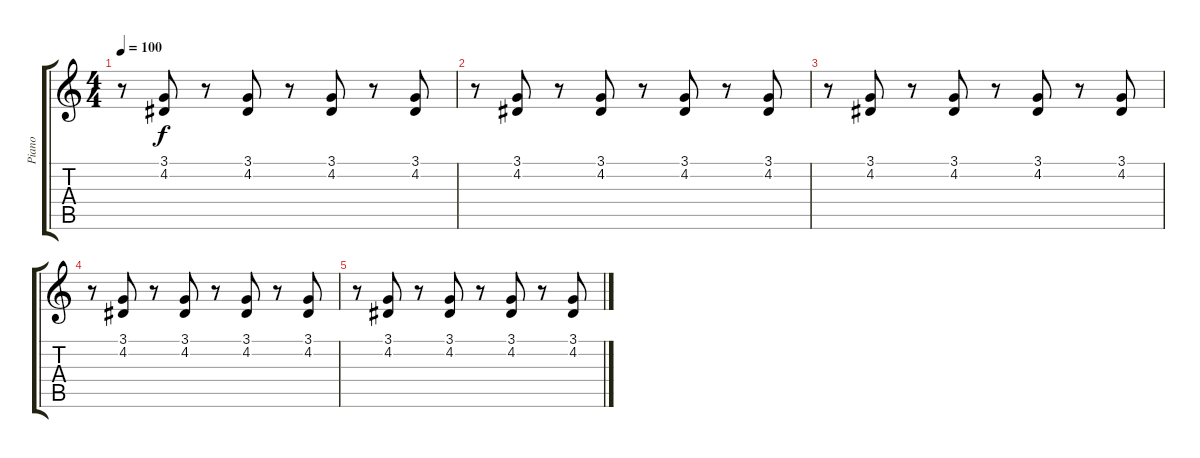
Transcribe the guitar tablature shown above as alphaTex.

\track ("Piano" "Piano") {instrument acousticgrandpiano}
\staff {score tabs}
\tuning (E4 B3 G3 D3 A2 E2) {hide}
\ts (4 4)
\tempo 100
\clef g2
\ks c
r.8{dy f} (3.1 4.2).8 r.8 (3.1 4.2).8 r.8 (3.1 4.2).8 r.8 (3.1 4.2).8 |
r.8 (3.1 4.2).8 r.8 (3.1 4.2).8 r.8 (3.1 4.2).8 r.8 (3.1 4.2).8 |
r.8 (3.1 4.2).8 r.8 (3.1 4.2).8 r.8 (3.1 4.2).8 r.8 (3.1 4.2).8 |
r.8 (3.1 4.2).8 r.8 (3.1 4.2).8 r.8 (3.1 4.2).8 r.8 (3.1 4.2).8 |
r.8 (3.1 4.2).8 r.8 (3.1 4.2).8 r.8 (3.1 4.2).8 r.8 (3.1 4.2).8
